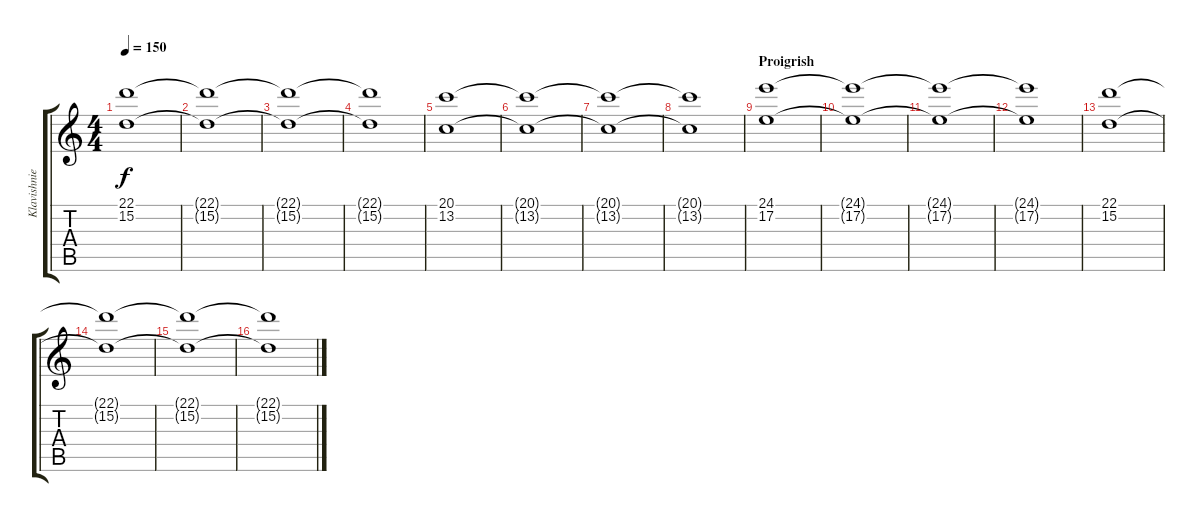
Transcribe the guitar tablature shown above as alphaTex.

\track ("Klavishnie" "Klavishnie") {instrument pad2warm}
\staff {score tabs}
\tuning (E4 B3 G3 D3 A2 E2) {hide}
\ts (4 4)
\tempo 150
\clef g2
\ks c
(22.1 15.2).1{dy f volume 7} |
(22.1{t} 15.2{t}).1 |
(22.1{t} 15.2{t}).1 |
(22.1{t} 15.2{t}).1 |
(20.1 13.2).1 |
(20.1{t} 13.2{t}).1 |
(20.1{t} 13.2{t}).1 |
(20.1{t} 13.2{t}).1 |
\section ("" "Proigrish")
(24.1 17.2).1 |
(24.1{t} 17.2{t}).1 |
(24.1{t} 17.2{t}).1 |
(24.1{t} 17.2{t}).1 |
(22.1 15.2).1 |
(22.1{t} 15.2{t}).1 |
(22.1{t} 15.2{t}).1 |
(22.1{t} 15.2{t}).1
